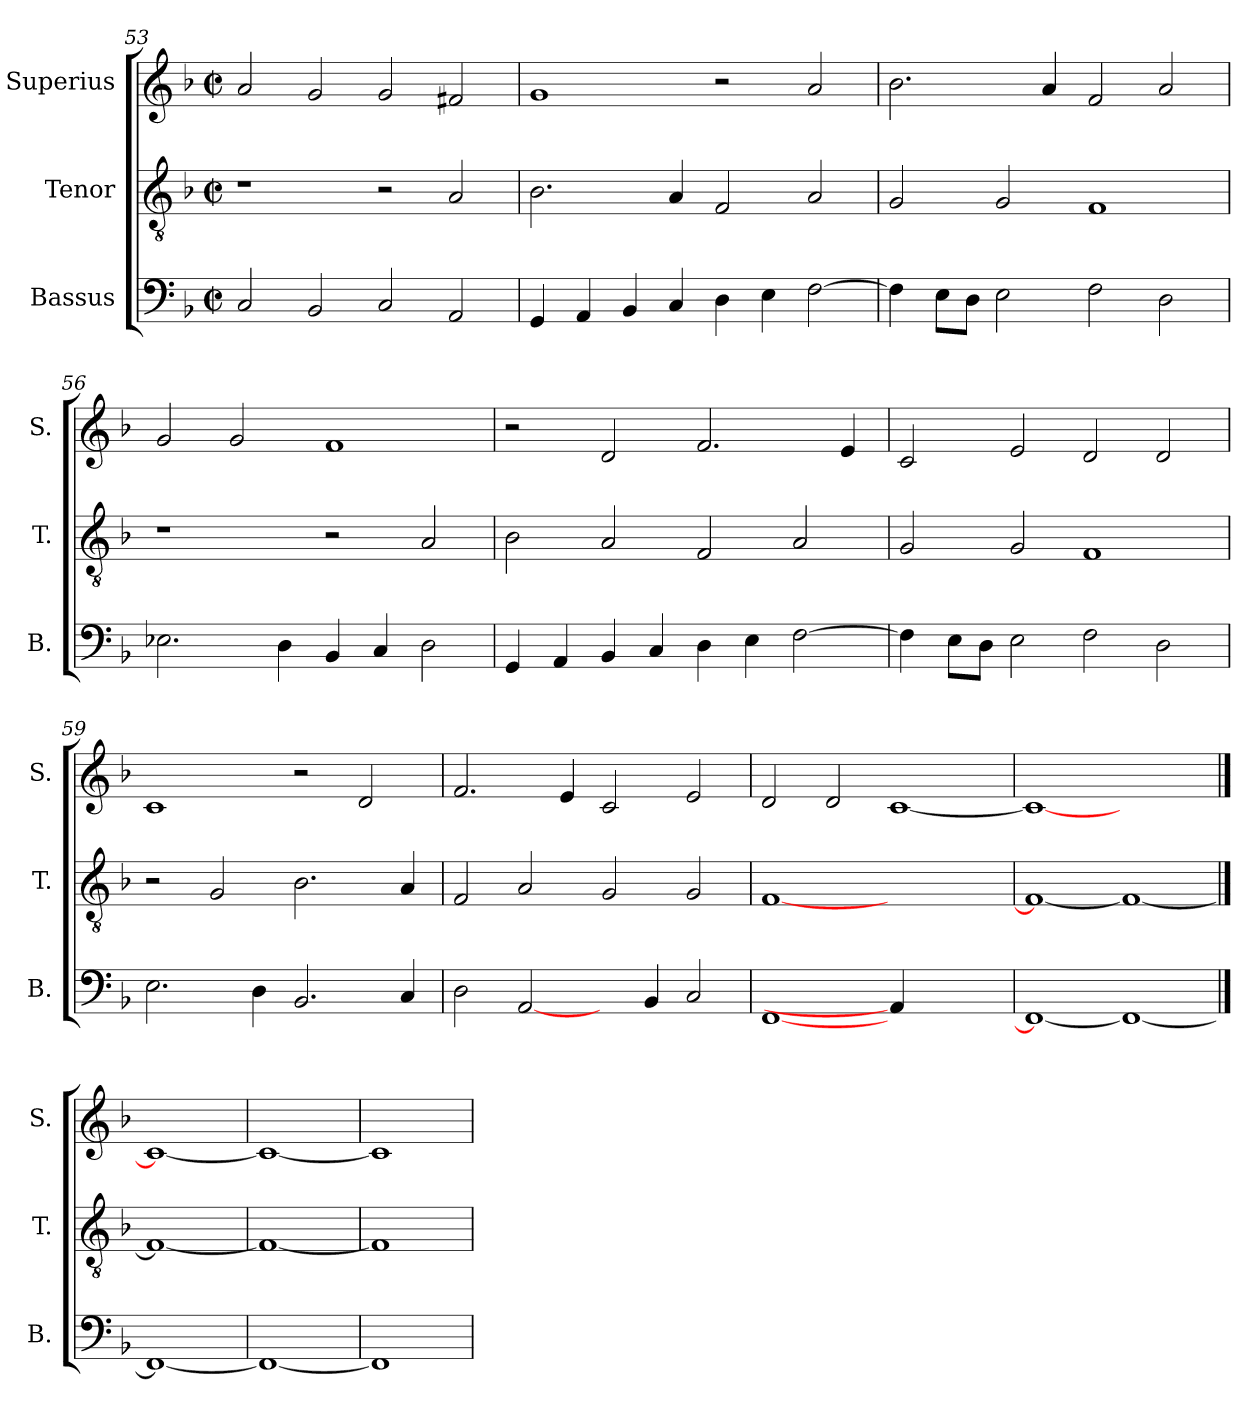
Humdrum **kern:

**kern	**kern	**kern
*part3	*part2	*part1
*staff3	*staff2	*staff1
*I"Bassus	*I"Tenor	*I"Superius
*I'B.	*I'T.	*I'S.
*clefF4	*clefGv2	*clefG2
*	*ITrd7c12	*
*k[b-]	*k[b-]	*k[b-]
*F:	*F:	*F:
*M2/2	*M2/2	*M2/2
*met(c|)	*met(c|)	*met(c|)
=53	=53	=53
2Ci/	1r	2ai/
2BB-i/	.	2gi/
2Ci/	2r	2gi/
2AAi/	2AAi/	2f#Xi/
!!LO:PB:g=z
=54	=54	=54
4GGi/	2.BB-i\	1gi
4AAi/	.	.
4BB-i/	.	.
4Ci/	4AAi/	.
4Di\	2FFi/	2r
4Ei\	.	.
[>2Fi\	2AAi/	2ai/
=55	=55	=55
4Fi\]	2GGi/	2.b-i\
8Ei\L	.	.
8Di\J	.	.
2Ei\	2GGi/	.
.	.	4ai/
2Fi\	1FFi	2fi/
2Di\	.	2ai/
=56	=56	=56
2.E-Xi\	1r	2gi/
.	.	2gi/
4Di\	.	.
4BB-i/	2r	1fi
4Ci/	.	.
2Di\	2AAi/	.
=57	=57	=57
4GGi/	2BB-i\	2r
4AAi/	.	.
4BB-i/	2AAi/	2di/
4Ci/	.	.
4Di\	2FFi/	2.fi/
4Ei\	.	.
[>2Fi\	2AAi/	.
.	.	4ei/
!!LO:LB:g=z
=58	=58	=58
4Fi\]	2GGi/	2ci/
8Ei\L	.	.
8Di\J	.	.
2Ei\	2GGi/	2ei/
2Fi\	1FFi	2di/
2Di\	.	2di/
=59	=59	=59
2.Ei\	2r	1ci
.	2GGi/	.
4Di\	.	.
2.BB-i/	2.BB-i\	2r
.	.	2di/
4Ci/	4AAi/	.
=60	=60	=60
2Di\	2FFi/	2.fi/
[2AAi/	2AAi/	.
.	.	4ei/
4ryy	2GGi/	2ci/
4BB-i/	.	.
2Ci/	2GGi/	2ei/
=61	=61	=61
[<1FFi	[<1FFi	2di/
.	.	2di/
4AAi/]	1ryy	[<1ci
2.ryy	.	.
=62	=62	=62
1FFi_<	1FFi_<	1ci_<
1FFi_	1FFi_	1ryy
==63	==63	==63
1FFi_	1FFi_	1ci_
=64	=64	=64
1FFi_	1FFi_	1ci_
=65	=65	=65
1FFi]	1FFi]	1ci]
=	=	=
*-	*-	*-
